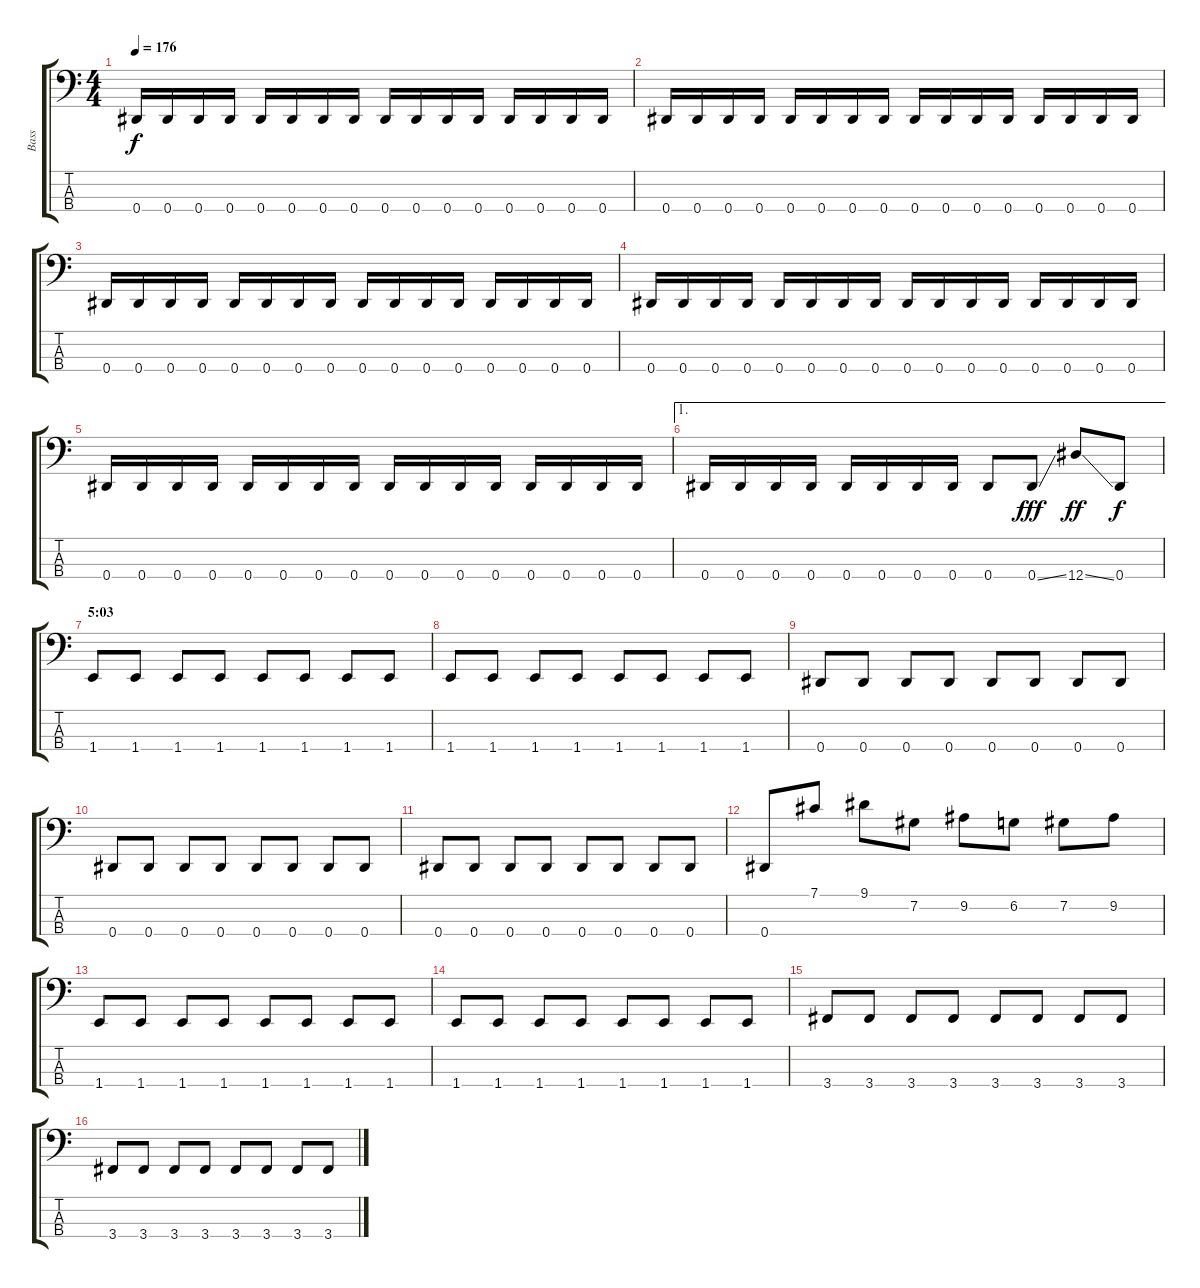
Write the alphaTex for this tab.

\track ("Bass" "Bass") {instrument electricbassfinger}
\staff {score tabs}
\tuning (Gb2 Db2 Ab1 Eb1) {hide}
\ts (4 4)
\tempo 176
\clef f4
\ks c
0.4.16{dy f} 0.4.16 0.4.16 0.4.16 0.4.16 0.4.16 0.4.16 0.4.16 0.4.16 0.4.16 0.4.16 0.4.16 0.4.16 0.4.16 0.4.16 0.4.16 |
0.4.16 0.4.16 0.4.16 0.4.16 0.4.16 0.4.16 0.4.16 0.4.16 0.4.16 0.4.16 0.4.16 0.4.16 0.4.16 0.4.16 0.4.16 0.4.16 |
0.4.16 0.4.16 0.4.16 0.4.16 0.4.16 0.4.16 0.4.16 0.4.16 0.4.16 0.4.16 0.4.16 0.4.16 0.4.16 0.4.16 0.4.16 0.4.16 |
0.4.16 0.4.16 0.4.16 0.4.16 0.4.16 0.4.16 0.4.16 0.4.16 0.4.16 0.4.16 0.4.16 0.4.16 0.4.16 0.4.16 0.4.16 0.4.16 |
0.4.16 0.4.16 0.4.16 0.4.16 0.4.16 0.4.16 0.4.16 0.4.16 0.4.16 0.4.16 0.4.16 0.4.16 0.4.16 0.4.16 0.4.16 0.4.16 |
\ae 1
0.4.16 0.4.16 0.4.16 0.4.16 0.4.16 0.4.16 0.4.16 0.4.16 0.4.8 0.4{ss}.8{dy fff} 12.4{ss}.8{dy ff} 0.4.8{dy f} |
\section ("" "5:03")
1.4.8 1.4.8 1.4.8 1.4.8 1.4.8 1.4.8 1.4.8 1.4.8 |
1.4.8 1.4.8 1.4.8 1.4.8 1.4.8 1.4.8 1.4.8 1.4.8 |
0.4.8 0.4.8 0.4.8 0.4.8 0.4.8 0.4.8 0.4.8 0.4.8 |
0.4.8 0.4.8 0.4.8 0.4.8 0.4.8 0.4.8 0.4.8 0.4.8 |
0.4.8 0.4.8 0.4.8 0.4.8 0.4.8 0.4.8 0.4.8 0.4.8 |
0.4.8 7.1.8 9.1.8 7.2.8 9.2.8 6.2.8 7.2.8 9.2.8 |
1.4.8 1.4.8 1.4.8 1.4.8 1.4.8 1.4.8 1.4.8 1.4.8 |
1.4.8 1.4.8 1.4.8 1.4.8 1.4.8 1.4.8 1.4.8 1.4.8 |
3.4.8 3.4.8 3.4.8 3.4.8 3.4.8 3.4.8 3.4.8 3.4.8 |
3.4.8 3.4.8 3.4.8 3.4.8 3.4.8 3.4.8 3.4.8 3.4.8
